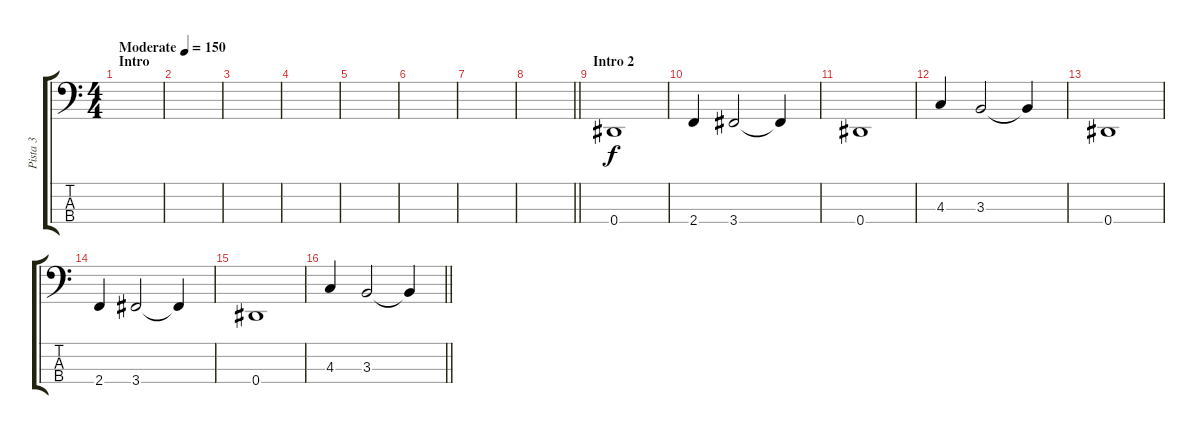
\track ("Pista 3" "Pista 3") {instrument electricbassfinger}
\staff {score tabs}
\tuning (Gb2 Db2 Ab1 Eb1) {hide}
\ts (4 4)
\section ("" "Intro")
\tempo (150 "Moderate")
\clef f4
\ks c
|
|
|
|
|
|
|
\barLineRight lightlight
|
\section ("" "Intro 2")
0.4.1 |
2.4.4 3.4.2 3.4{t}.4 |
0.4.1 |
4.3.4 3.3.2 3.3{t}.4 |
0.4.1 |
2.4.4 3.4.2 3.4{t}.4 |
0.4.1 |
\barLineRight lightlight
4.3.4 3.3.2 3.3{t}.4
